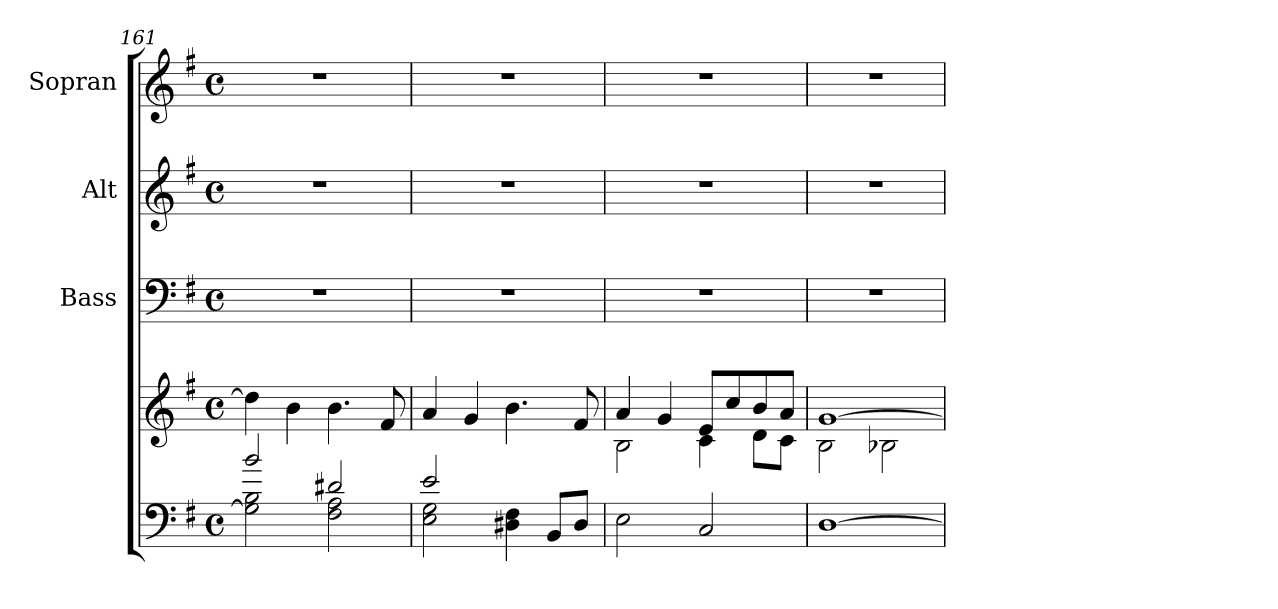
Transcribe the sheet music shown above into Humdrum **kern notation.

**kern	**kern	**kern	**kern	**kern
*part4	*part4	*part3	*part2	*part1
*staff5	*staff4	*staff3	*staff2	*staff1
*	*	*I"Bass	*I"Alt	*I"Sopran
*	*	*I'B.	*I'A.	*I'S.
*clefF4	*clefG2	*clefF4	*clefG2	*clefG2
*k[f#]	*k[f#]	*k[f#]	*k[f#]	*k[f#]
*G:	*G:	*G:	*G:	*G:
*M4/4	*M4/4	*M4/4	*M4/4	*M4/4
*met(c)	*met(c)	*met(c)	*met(c)	*met(c)
=161	=161	=161	=161	=161
*^	*	*	*	*
2b/	2G\] 2B\	4dd\]	1r	1r	1r
.	.	4b\	.	.	.
2d#X/	2F#\ 2A\	4.b\	.	.	.
.	.	8f#/	.	.	.
=162	=162	=162	=162	=162	=162
2e/	2E\ 2G\	4a/	1r	1r	1r
.	.	4g/	.	.	.
2ryy	4D#X\ 4F#\	4.b\	.	.	.
.	8BB/L	.	.	.	.
.	8D#/J	8f#/	.	.	.
*v	*v	*	*	*	*
=163	=163	=163	=163	=163
*	*^	*	*	*
2E\	4a/	2B\	1r	1r	1r
.	4g/	.	.	.	.
2C/	8e/L	4c\	.	.	.
.	8cc/	.	.	.	.
.	8b/	8d\L	.	.	.
.	8a/J	8c\J	.	.	.
=164	=164	=164	=164	=164	=164
[1D	[>1g	2B\	1r	1r	1r
.	.	2B-X\	.	.	.
*	*v	*v	*	*	*
=	=	=	=	=
*-	*-	*-	*-	*-
